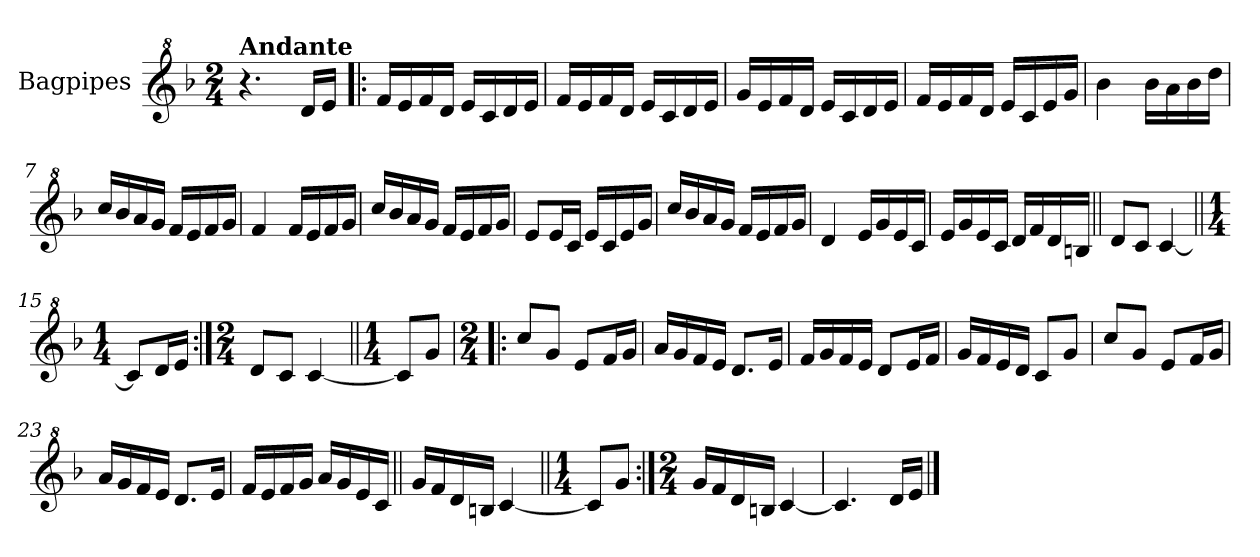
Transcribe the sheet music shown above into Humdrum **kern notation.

**kern
*part1
*staff1
*I"Bagpipes
*I'Bag
*clefG^2
*k[b-]
*F:
*M2/4
=1
!LO:TX:a:B:t=Andante
4.r
16dd/LL
16ee/JJ
=2!|:
16ff/LL
16ee/
16ff/
16dd/JJ
16ee/LL
16cc/
16dd/
16ee/JJ
=3
16ff/LL
16ee/
16ff/
16dd/JJ
16ee/LL
16cc/
16dd/
16ee/JJ
=4
16gg/LL
16ee/
16ff/
16dd/JJ
16ee/LL
16cc/
16dd/
16ee/JJ
=5
16ff/LL
16ee/
16ff/
16dd/JJ
16ee/LL
16cc/
16ee/
16gg/JJ
=6
4bb-\
16bb-\LL
16aa\
16bb-\
16ddd\JJ
!!LO:LB:g=z
=7
16ccc/LL
16bb-/
16aa/
16gg/JJ
16ff/LL
16ee/
16ff/
16gg/JJ
=8
4ff/
16ff/LL
16ee/
16ff/
16gg/JJ
=9
16ccc/LL
16bb-/
16aa/
16gg/JJ
16ff/LL
16ee/
16ff/
16gg/JJ
=10
8ee/L
16ee/L
16cc/JJ
16ee/LL
16cc/
16ee/
16gg/JJ
=11
16ccc/LL
16bb-/
16aa/
16gg/JJ
16ff/LL
16ee/
16ff/
16gg/JJ
=12
4dd/
16ee/LL
16gg/
16ee/
16cc/JJ
!!LO:LB:g=z
=13
16ee/LL
16gg/
16ee/
16cc/JJ
16dd/LL
16ff/
16dd/
16bn/JJ
=14||
8dd/L
8cc/J
[4cc/
=15||
*M1/4
8cc/L]
16dd/L
16ee/JJ
=16:|!
*M2/4
8dd/L
8cc/J
[4cc/
=17||
*M1/4
8cc/L]
8gg/J
=18!|:
*M2/4
8ccc/L
8gg/J
8ee/L
16ff/L
16gg/JJ
=19
16aa/LL
16gg/
16ff/
16ee/JJ
8.dd/L
16ee/Jk
!!LO:LB:g=z
=20
16ff/LL
16gg/
16ff/
16ee/JJ
8dd/L
16ee/L
16ff/JJ
=21
16gg/LL
16ff/
16ee/
16dd/JJ
8cc/L
8gg/J
=22
8ccc/L
8gg/J
8ee/L
16ff/L
16gg/JJ
=23
16aa/LL
16gg/
16ff/
16ee/JJ
8.dd/L
16ee/Jk
=24
16ff/LL
16ee/
16ff/
16gg/JJ
16aa/LL
16gg/
16ee/
16cc/JJ
=25||
16gg/LL
16ff/
16dd/
16bn/JJ
[4cc/
!!LO:LB:g=z
=26||
*M1/4
8cc/L]
8gg/J
=27:|!
*M2/4
16gg/LL
16ff/
16dd/
16bn/JJ
[4cc/
=28
4.cc/]
16dd/LL
16ee/JJ
==
*-
